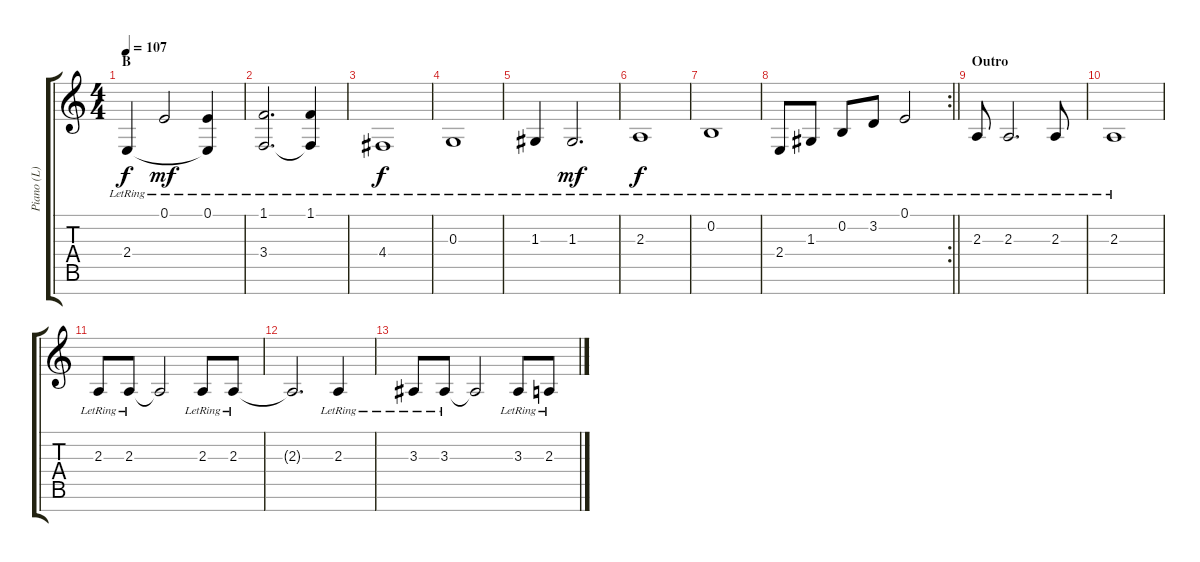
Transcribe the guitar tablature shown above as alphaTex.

\track ("Piano (L)" "Piano (L)") {instrument acousticgrandpiano}
\staff {score tabs}
\tuning (E4 B3 G3 D3 A2 E2 B1) {hide}
\ts (4 4)
\section ("" "B")
\tempo 107
\clef g2
\ks c
2.4{lr}.4{dy f} 0.1{lr}.2{dy mf} (0.1{lr} 2.4{t}).4 |
(1.1{lr} 3.4{lr}).2{d} (1.1{lr} 3.4{t}).4 |
4.4{lr}.1{dy f} |
0.3{lr}.1 |
1.3{lr}.4 1.3{lr}.2{d dy mf} |
2.3{lr}.1{dy f} |
0.2{lr}.1 |
\rc 2
\barLineRight lightlight
2.4{lr}.8 1.3{lr}.8 0.2{lr}.8 3.2{lr}.8 0.1{lr}.2 |
\section ("" "Outro")
2.3{lr}.8 2.3{lr}.2{d} 2.3{lr}.8 |
2.3{lr}.1 |
2.3{lr}.8 2.3{lr}.8 2.3{t}.2 2.3{lr}.8 2.3{lr}.8 |
2.3{t}.2{d} 2.3{lr}.4 |
3.3{lr}.8 3.3{lr}.8 3.3{t}.2 3.3{lr}.8 2.3{lr}.8
